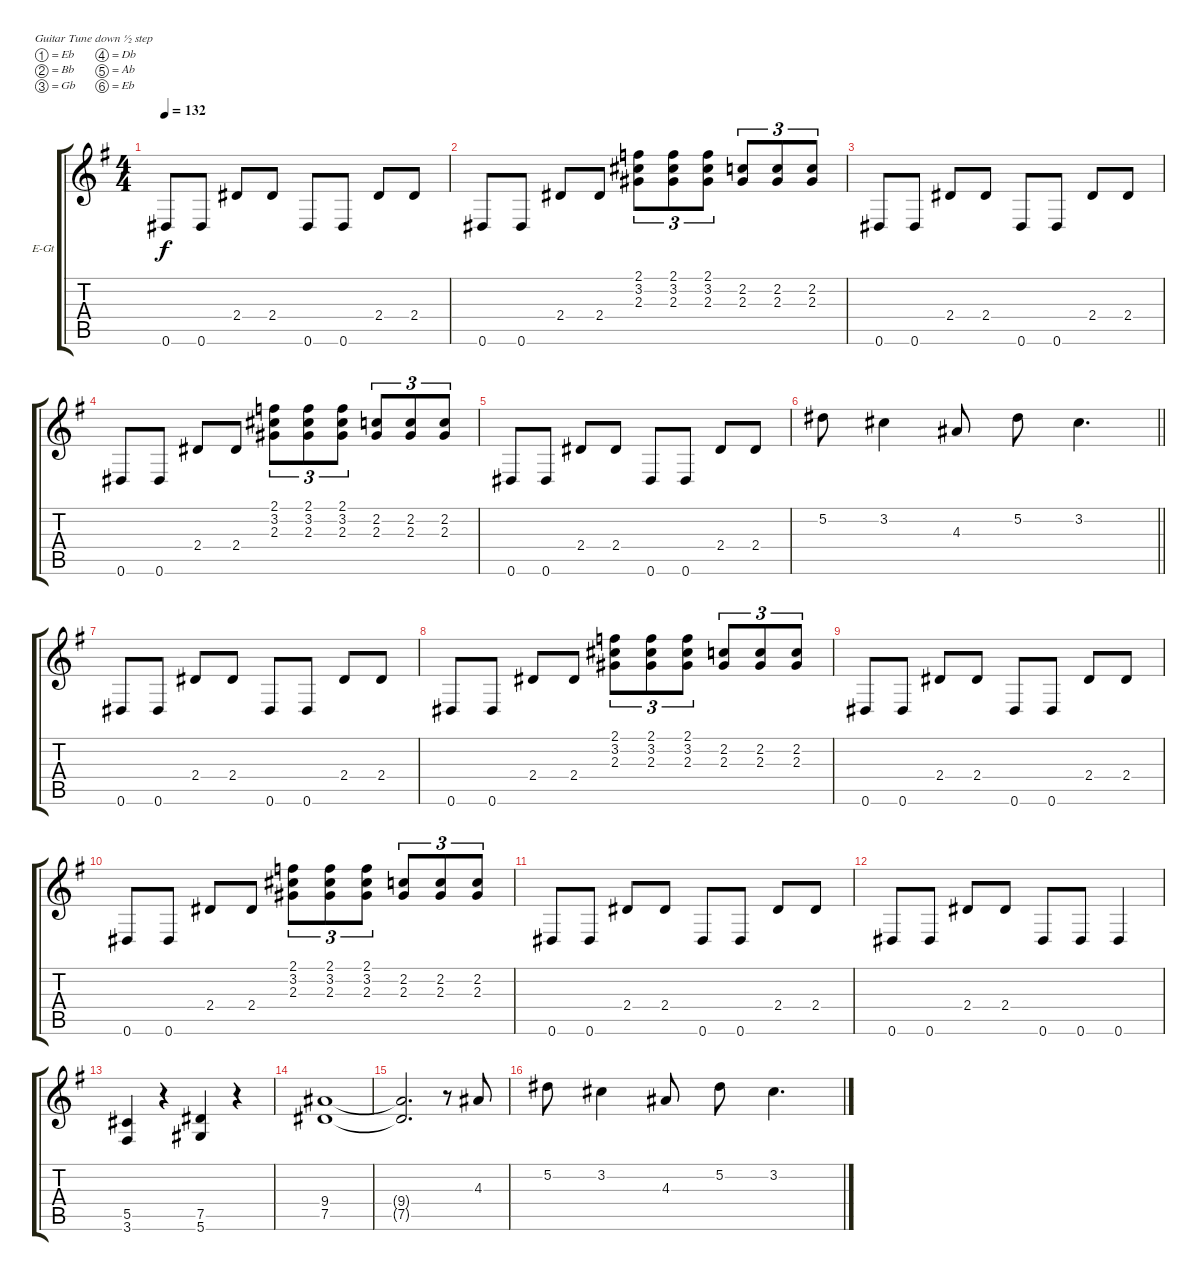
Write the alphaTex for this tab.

\bracketExtendMode groupsimilarinstruments
\firstSystemTrackNameOrientation horizontal
\otherSystemsTrackNameOrientation horizontal
\track ("Guitar 1" "E-Gt") {instrument distortionguitar}
\staff {score tabs}
\tuning (Eb4 Bb3 Gb3 Db3 Ab2 Eb2)
\ts (4 4)
\tempo 132
\clef g2
\scale
1.03909
\ks g
0.6.8{dy f} 0.6.8 2.4.8 2.4.8 0.6.8 0.6.8 2.4.8 2.4.8 |
\scale
0.960908 0.6.8 0.6.8 2.4.8 2.4.8 (2.3 3.2 2.1).8{tu (3 2)} (3.2 2.1 2.3).8{tu (3 2)} (2.3 2.1 3.2).8{tu (3 2)} (2.2 2.3).8{tu (3 2)} (2.3 2.2).8{tu (3 2)} (2.2 2.3).8{tu (3 2)} |
\scale
1.03909 0.6.8 0.6.8 2.4.8 2.4.8 0.6.8 0.6.8 2.4.8 2.4.8 |
\scale
0.960908 0.6.8 0.6.8 2.4.8 2.4.8 (2.3 3.2 2.1).8{tu (3 2)} (3.2 2.1 2.3).8{tu (3 2)} (2.3 2.1 3.2).8{tu (3 2)} (2.2 2.3).8{tu (3 2)} (2.3 2.2).8{tu (3 2)} (2.2 2.3).8{tu (3 2)} |
\scale
1.03909 0.6.8 0.6.8 2.4.8 2.4.8 0.6.8 0.6.8 2.4.8 2.4.8 |
\scale
0.960908
\barLineRight lightlight
5.2.8 3.2.4 4.3.8 5.2.8 3.2.4{d} |
\scale
1.03909 0.6.8 0.6.8 2.4.8 2.4.8 0.6.8 0.6.8 2.4.8 2.4.8 |
\scale
0.960908 0.6.8 0.6.8 2.4.8 2.4.8 (2.3 3.2 2.1).8{tu (3 2)} (3.2 2.1 2.3).8{tu (3 2)} (2.3 2.1 3.2).8{tu (3 2)} (2.2 2.3).8{tu (3 2)} (2.3 2.2).8{tu (3 2)} (2.2 2.3).8{tu (3 2)} |
\scale
1.03909 0.6.8 0.6.8 2.4.8 2.4.8 0.6.8 0.6.8 2.4.8 2.4.8 |
\scale
0.960908 0.6.8 0.6.8 2.4.8 2.4.8 (2.3 3.2 2.1).8{tu (3 2)} (3.2 2.1 2.3).8{tu (3 2)} (2.3 2.1 3.2).8{tu (3 2)} (2.2 2.3).8{tu (3 2)} (2.3 2.2).8{tu (3 2)} (2.2 2.3).8{tu (3 2)} |
\scale
1.03909 0.6.8 0.6.8 2.4.8 2.4.8 0.6.8 0.6.8 2.4.8 2.4.8 |
\scale
0.960908 0.6.8 0.6.8 2.4.8 2.4.8 0.6.8 0.6.8 0.6.4 |
\scale
1.03909 (3.6 5.5).4 r.4 (5.6 7.5).4 r.4 |
\scale
0.960908 (7.5 9.4).1 |
\scale
1.03909 (7.5{t} 9.4{t}).2{d} r.8 4.3.8 |
\scale
0.960908 5.2.8 3.2.4 4.3.8 5.2.8 3.2.4{d}
